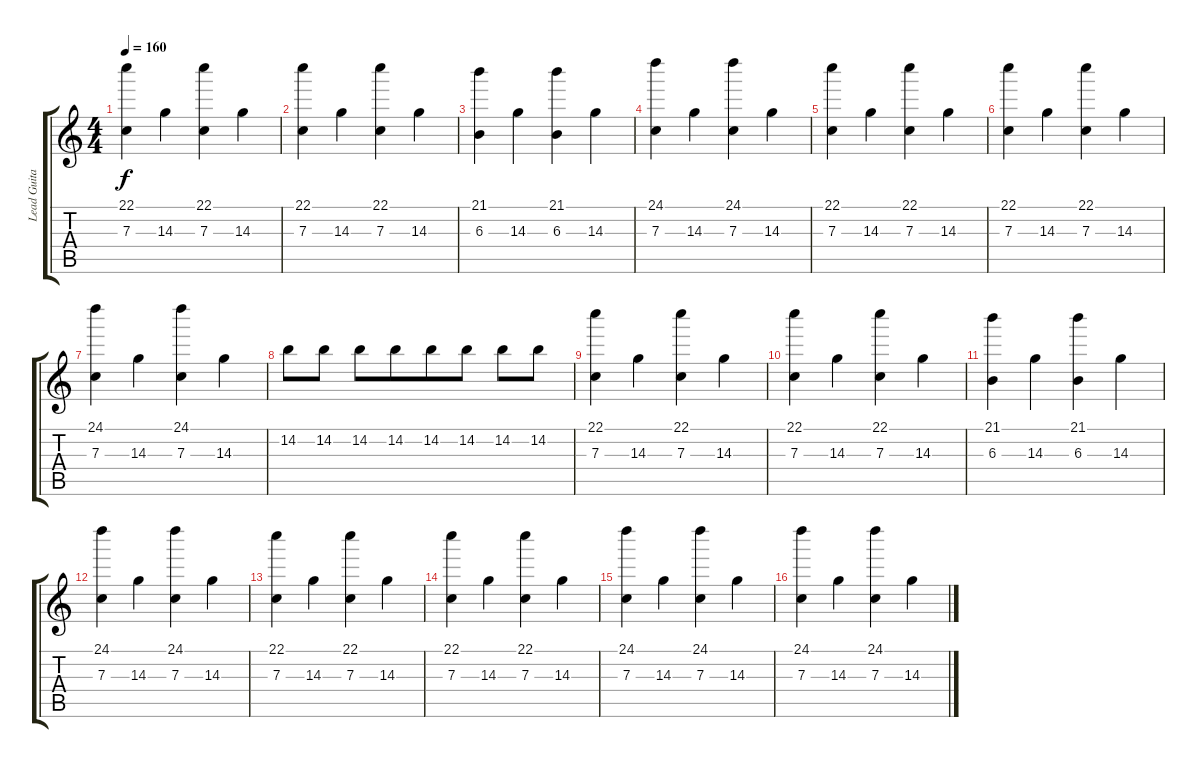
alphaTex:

\track ("Lead Guitar" "Lead Guita") {instrument overdrivenguitar}
\staff {score tabs}
\tuning (D4 A3 F3 C3 G2 C2) {hide}
\ts (4 4)
\tempo 160
\clef g2
\ks c
(22.1 7.3).4{dy f} 14.3.4 (22.1 7.3).4 14.3.4 |
(22.1 7.3).4 14.3.4 (22.1 7.3).4 14.3.4 |
(21.1 6.3).4 14.3.4{beam merge} (21.1 6.3).4{beam merge} 14.3.4 |
(24.1 7.3).4 14.3.4 (24.1 7.3).4 14.3.4 |
(22.1 7.3).4 14.3.4 (22.1 7.3).4 14.3.4 |
(22.1 7.3).4 14.3.4 (22.1 7.3).4 14.3.4 |
(24.1 7.3).4 14.3.4 (24.1 7.3).4 14.3.4 |
14.2.8{beam merge} 14.2.8 14.2.8 14.2.8{beam merge} 14.2.8{beam merge} 14.2.8 14.2.8 14.2.8 |
(22.1 7.3).4 14.3.4 (22.1 7.3).4 14.3.4 |
(22.1 7.3).4 14.3.4 (22.1 7.3).4 14.3.4 |
(21.1 6.3).4 14.3.4{beam merge} (21.1 6.3).4{beam merge} 14.3.4 |
(24.1 7.3).4 14.3.4 (24.1 7.3).4 14.3.4 |
(22.1 7.3).4 14.3.4 (22.1 7.3).4 14.3.4 |
(22.1 7.3).4 14.3.4 (22.1 7.3).4 14.3.4 |
(24.1 7.3).4 14.3.4 (24.1 7.3).4 14.3.4 |
(24.1 7.3).4 14.3.4 (24.1 7.3).4 14.3.4
